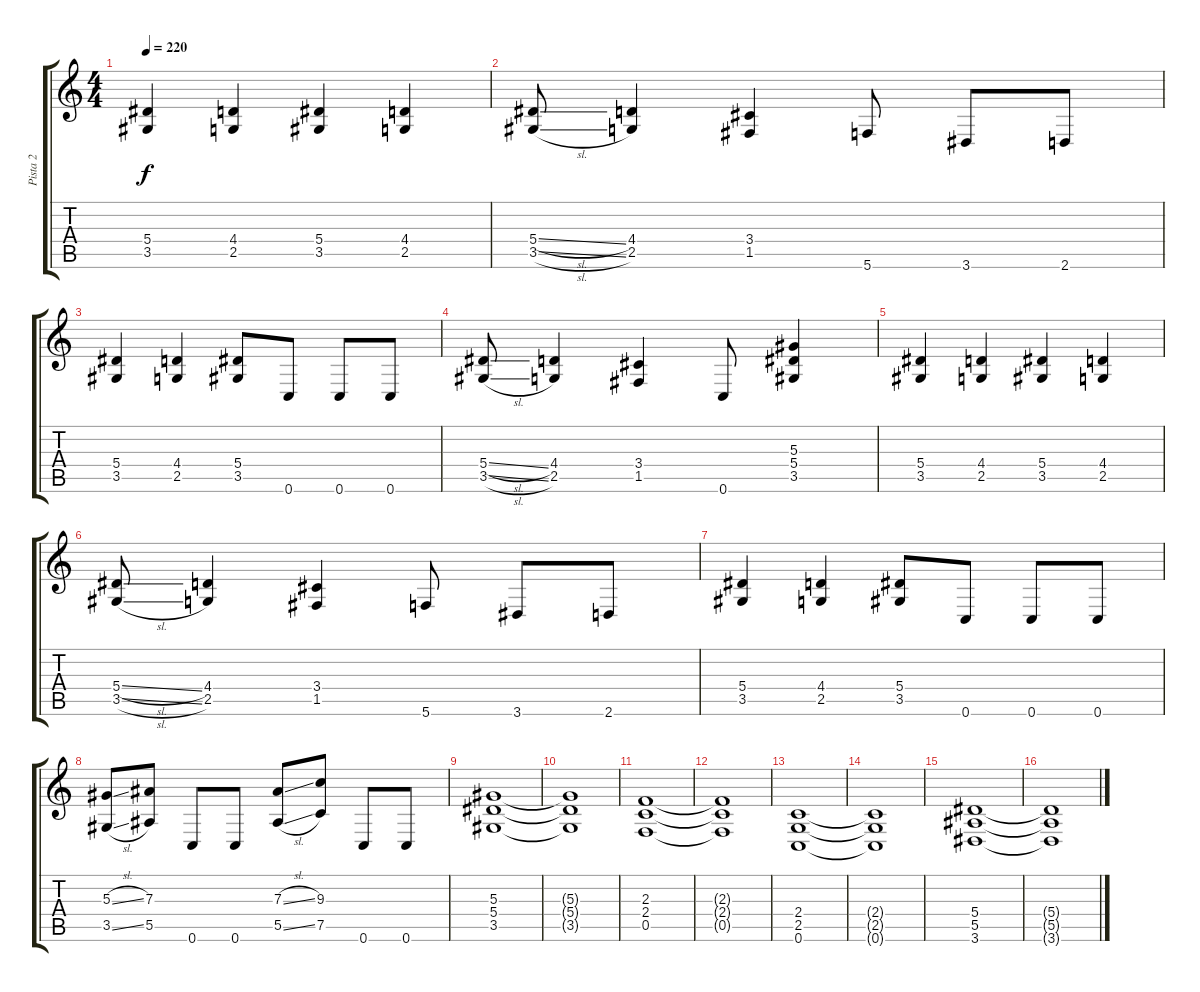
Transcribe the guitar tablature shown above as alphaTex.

\track ("Pista 2" "Pista 2") {instrument distortionguitar}
\staff {score tabs}
\tuning (C4 G3 Eb3 Bb2 F2 C2) {hide}
\ts (4 4)
\tempo 220
\clef g2
\ks c
(5.4 3.5).4{dy f} (4.4 2.5).4 (5.4 3.5).4 (4.4 2.5).4 |
(5.4{sl} 3.5{sl}).8 (4.4 2.5).4 (3.4 1.5).4 5.6.8 3.6.8 2.6.8 |
(5.4 3.5).4 (4.4 2.5).4 (5.4 3.5).8 0.6.8 0.6.8 0.6.8 |
(5.4{sl} 3.5{sl}).8 (4.4 2.5).4 (3.4 1.5).4 0.6.8 (5.3 5.4 3.5).4 |
(5.4 3.5).4 (4.4 2.5).4 (5.4 3.5).4 (4.4 2.5).4 |
(5.4{sl} 3.5{sl}).8 (4.4 2.5).4 (3.4 1.5).4 5.6.8 3.6.8 2.6.8 |
(5.4 3.5).4 (4.4 2.5).4 (5.4 3.5).8 0.6.8 0.6.8 0.6.8 |
(5.3{sl} 3.5{sl}).8 (7.3 5.5).8 0.6.8 0.6.8 (7.3{sl} 5.5{sl}).8 (9.3 7.5).8 0.6.8 0.6.8 |
(5.3 5.4 3.5).1 |
(5.3{t} 5.4{t} 3.5{t}).1 |
(2.3 2.4 0.5).1 |
(2.3{t} 2.4{t} 0.5{t}).1 |
(2.4 2.5 0.6).1 |
(2.4{t} 2.5{t} 0.6{t}).1 |
(5.4 5.5 3.6).1 |
(5.4{t} 5.5{t} 3.6{t}).1
